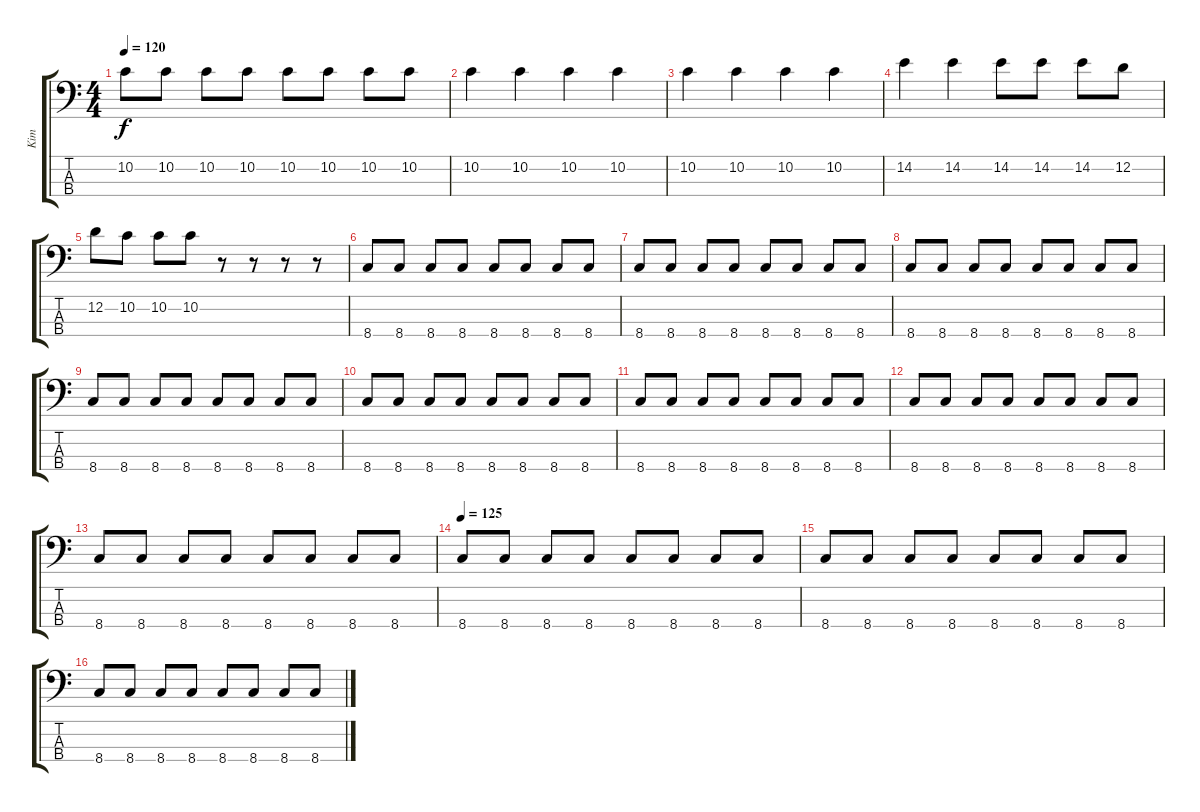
\track ("Kim" "Kim") {instrument electricbasspick}
\staff {score tabs}
\tuning (G2 D2 A1 E1) {hide}
\ts (4 4)
\tempo 120
\clef f4
\ks c
10.2.8{dy f} 10.2.8 10.2.8 10.2.8 10.2.8 10.2.8 10.2.8 10.2.8 |
10.2.4 10.2.4 10.2.4 10.2.4 |
10.2.4 10.2.4 10.2.4 10.2.4 |
14.2.4 14.2.4 14.2.8 14.2.8 14.2.8 12.2.8 |
12.2.8 10.2.8 10.2.8 10.2.8 r.8 r.8 r.8 r.8 |
8.4.8 8.4.8 8.4.8 8.4.8 8.4.8 8.4.8 8.4.8 8.4.8 |
8.4.8 8.4.8 8.4.8 8.4.8 8.4.8 8.4.8 8.4.8 8.4.8 |
8.4.8 8.4.8 8.4.8 8.4.8 8.4.8 8.4.8 8.4.8 8.4.8 |
8.4.8 8.4.8 8.4.8 8.4.8 8.4.8 8.4.8 8.4.8 8.4.8 |
8.4.8 8.4.8 8.4.8 8.4.8 8.4.8 8.4.8 8.4.8 8.4.8 |
8.4.8 8.4.8 8.4.8 8.4.8 8.4.8 8.4.8 8.4.8 8.4.8 |
8.4.8 8.4.8 8.4.8 8.4.8 8.4.8 8.4.8 8.4.8 8.4.8 |
8.4.8 8.4.8 8.4.8 8.4.8 8.4.8 8.4.8 8.4.8 8.4.8 |
\tempo 125
8.4.8 8.4.8 8.4.8 8.4.8 8.4.8 8.4.8 8.4.8 8.4.8 |
8.4.8 8.4.8 8.4.8 8.4.8 8.4.8 8.4.8 8.4.8 8.4.8 |
8.4.8 8.4.8 8.4.8 8.4.8 8.4.8 8.4.8 8.4.8 8.4.8
